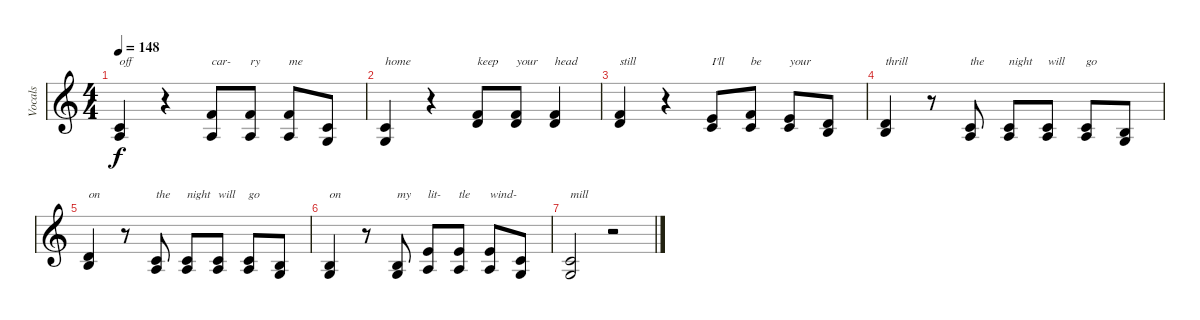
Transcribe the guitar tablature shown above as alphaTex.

\track ("Vocals" "Vocals") {instrument lead2sawtooth}
\staff {score}
\tuning (E4 B3 G3 D3 A2 E2) {hide}
\ts (4 4)
\tempo 148
\clef g2
\ks c
(1.2 2.3).4{txt "off" dy f} r.4 (1.1 2.3).8{txt "car-"} (1.1 2.3).8{txt "ry"} (1.1 2.3).8{txt "me"} (1.2 0.3).8 |
(1.2 0.3).4{txt "home"} r.4 (1.1 3.2).8{txt "keep"} (1.1 3.2).8{txt "your"} (1.1 3.2).4{txt "head"} |
(1.1 3.2).4{txt "still"} r.4 (0.1 1.2).8{txt "I'll"} (1.1 1.2).8{txt "be"} (0.1 1.2).8{txt "your"} (3.2 4.3).8 |
(3.2 4.3).4{txt "thrill"} r.8 (1.2 2.3).8{txt "the"} (1.2 2.3).8{txt "night"} (1.2 2.3).8{txt "will"} (1.2 2.3).8{txt "go"} (0.2 0.3).8 |
(3.2 4.3).4{txt "on"} r.8 (1.2 2.3).8{txt "the"} (1.2 2.3).8{txt "night"} (1.2 2.3).8{txt "will"} (1.2 2.3).8{txt "go"} (0.2 0.3).8 |
(0.2 0.3).4{txt "on"} r.8 (0.2 0.3).8{txt "my"} (0.1 7.4).8{txt "lit-"} (0.1 2.3).8{txt "tle"} (0.1 7.4).8{txt "wind-"} (1.2 0.3).8 |
(1.2 0.3).2{txt "mill"} r.2
